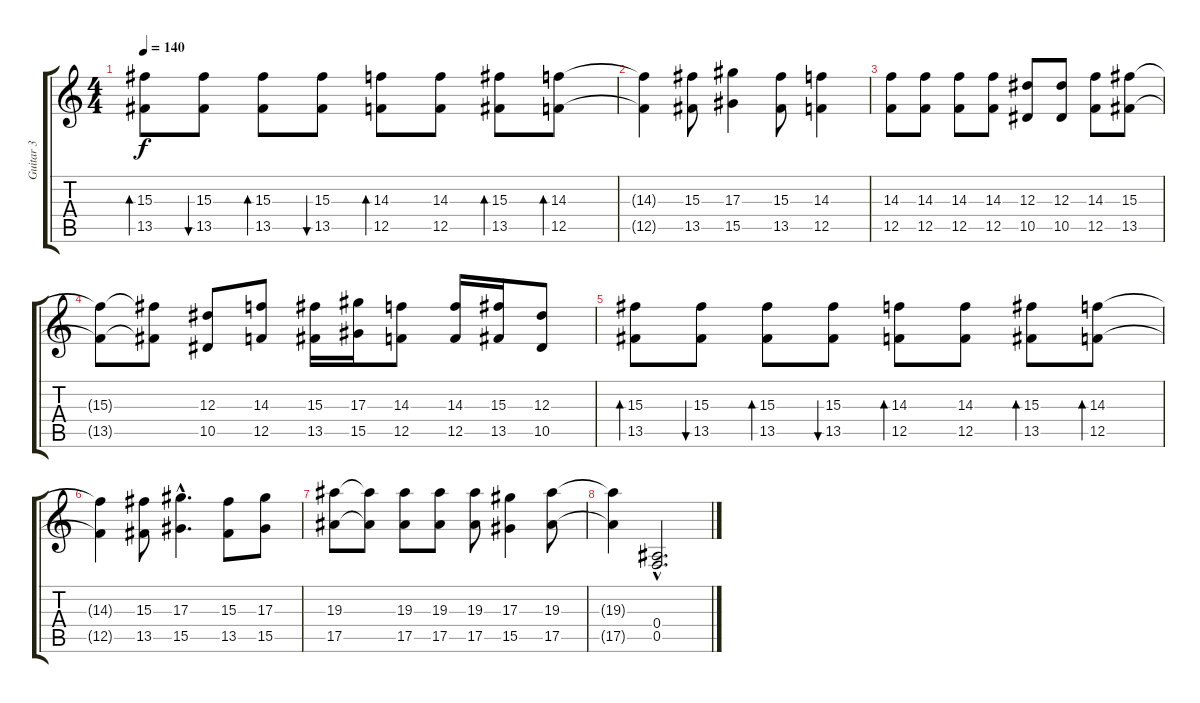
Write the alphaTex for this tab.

\track ("Guitar 3" "Guitar 3") {instrument acousticguitarsteel}
\staff {score tabs}
\tuning (C4 G3 Eb3 Bb2 F2 C2) {hide}
\ts (4 4)
\tempo 140
\clef g2
\ks c
(15.3 13.5).8{bd 120 dy f volume 14 instrument distortionguitar} (15.3 13.5).8{bu 120} (15.3 13.5).8{bd 120} (15.3 13.5).8{bu 120} (14.3 12.5).8{bd 120} (14.3 12.5).8 (15.3 13.5).8{bd 120} (14.3 12.5).8{bd 120} |
(14.3{t} 12.5{t}).4 (15.3 13.5).8 (17.3 15.5).4 (15.3 13.5).8 (14.3 12.5).4 |
(14.3 12.5).8 (14.3 12.5).8 (14.3 12.5).8 (14.3 12.5).8 (12.3 10.5).8 (12.3 10.5).8 (14.3 12.5).8 (15.3 13.5).8 |
(15.3{t} 13.5{t}).8 (15.3{t} 13.5{t}).8 (12.3 10.5).8 (14.3 12.5).8 (15.3 13.5).16 (17.3 15.5).16 (14.3 12.5).8 (14.3 12.5).16 (15.3 13.5).16 (12.3 10.5).8 |
(15.3 13.5).8{bd 120 volume 14 instrument distortionguitar} (15.3 13.5).8{bu 120} (15.3 13.5).8{bd 120} (15.3 13.5).8{bu 120} (14.3 12.5).8{bd 120} (14.3 12.5).8 (15.3 13.5).8{bd 120} (14.3 12.5).8{bd 120} |
(14.3{t} 12.5{t}).4 (15.3 13.5).8 (17.3{hac} 15.5{hac}).4{d} (15.3 13.5).8 (17.3 15.5).8 |
(19.3 17.5).8 (19.3{t} 17.5{t}).8 (19.3 17.5).8 (19.3 17.5).8 (19.3 17.5).8 (17.3 15.5).4 (19.3 17.5).8 |
(19.3{t} 17.5{t}).4 (0.4{hac} 0.5{hac}).2{d volume 0}
